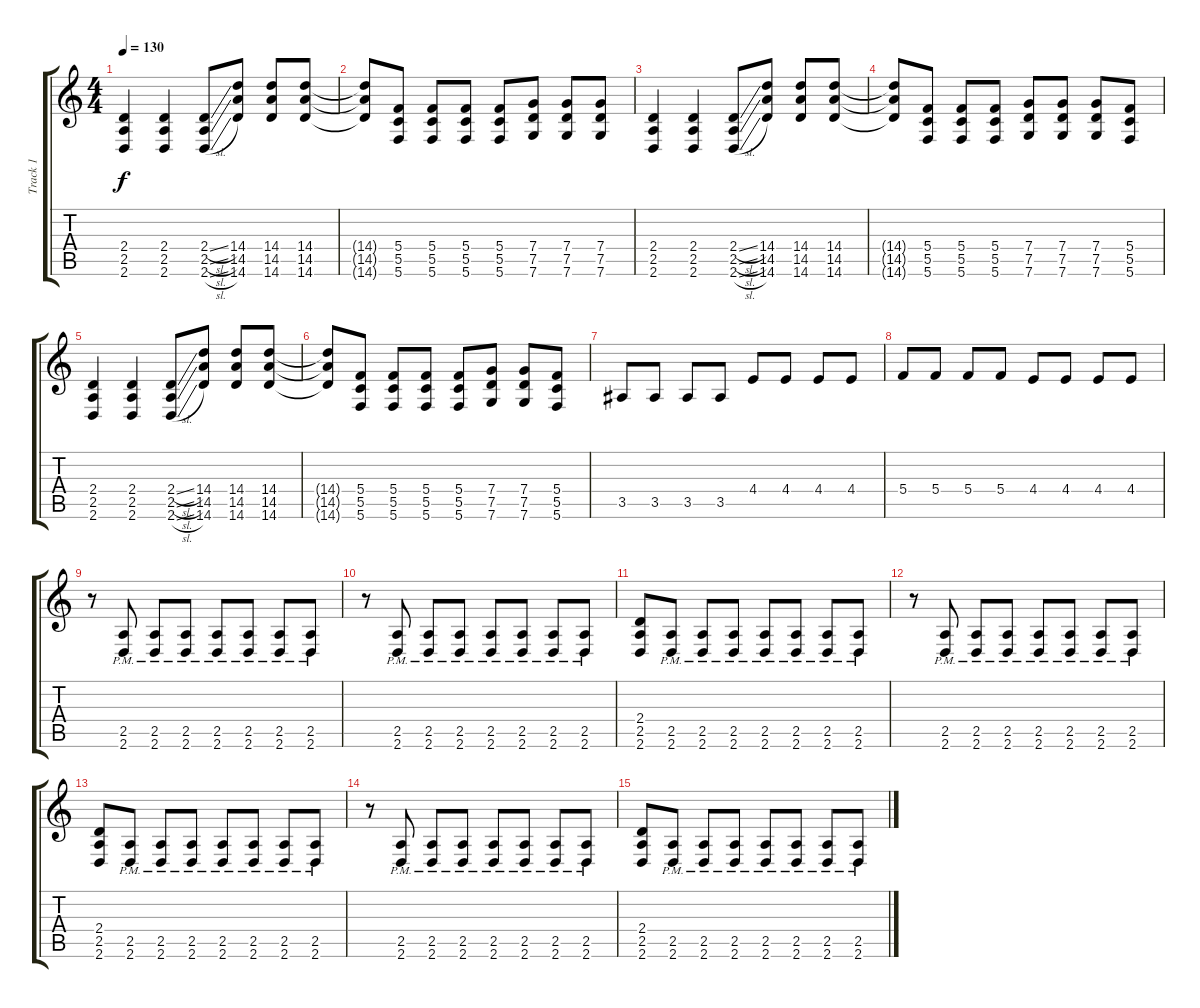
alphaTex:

\track ("Track 1" "Track 1") {instrument electricguitarclean}
\staff {score tabs}
\tuning (D4 A3 F3 C3 G2 C2) {hide}
\ts (4 4)
\tempo 130
\clef g2
\ks c
(2.4 2.5 2.6).4{dy f instrument distortionguitar} (2.4 2.5 2.6).4 (2.4{sl} 2.5{sl} 2.6{sl}).8 (14.4 14.5 14.6).8 (14.4 14.5 14.6).8 (14.4 14.5 14.6).8 |
(14.4{t} 14.5{t} 14.6{t}).8 (5.4 5.5 5.6).8 (5.4 5.5 5.6).8 (5.4 5.5 5.6).8 (5.4 5.5 5.6).8 (7.4 7.5 7.6).8 (7.4 7.5 7.6).8 (7.4 7.5 7.6).8 |
(2.4 2.5 2.6).4{instrument distortionguitar} (2.4 2.5 2.6).4 (2.4{sl} 2.5{sl} 2.6{sl}).8 (14.4 14.5 14.6).8 (14.4 14.5 14.6).8 (14.4 14.5 14.6).8 |
(14.4{t} 14.5{t} 14.6{t}).8 (5.4 5.5 5.6).8 (5.4 5.5 5.6).8 (5.4 5.5 5.6).8 (7.4 7.5 7.6).8 (7.4 7.5 7.6).8 (7.4 7.5 7.6).8 (5.4 5.5 5.6).8 |
(2.4 2.5 2.6).4{instrument distortionguitar} (2.4 2.5 2.6).4 (2.4{sl} 2.5{sl} 2.6{sl}).8 (14.4 14.5 14.6).8 (14.4 14.5 14.6).8 (14.4 14.5 14.6).8 |
(14.4{t} 14.5{t} 14.6{t}).8 (5.4 5.5 5.6).8 (5.4 5.5 5.6).8 (5.4 5.5 5.6).8 (5.4 5.5 5.6).8 (7.4 7.5 7.6).8 (7.4 7.5 7.6).8 (5.4 5.5 5.6).8 |
3.5.8 3.5.8 3.5.8 3.5.8 4.4.8 4.4.8 4.4.8 4.4.8 |
5.4.8 5.4.8 5.4.8 5.4.8 4.4.8 4.4.8 4.4.8 4.4.8 |
r.8 (2.5{pm} 2.6{pm}).8 (2.5{pm} 2.6{pm}).8 (2.5{pm} 2.6{pm}).8 (2.5{pm} 2.6{pm}).8 (2.5{pm} 2.6{pm}).8 (2.5{pm} 2.6{pm}).8 (2.5{pm} 2.6{pm}).8 |
r.8 (2.5{pm} 2.6{pm}).8 (2.5{pm} 2.6{pm}).8 (2.5{pm} 2.6{pm}).8 (2.5{pm} 2.6{pm}).8 (2.5{pm} 2.6{pm}).8 (2.5{pm} 2.6{pm}).8 (2.5{pm} 2.6{pm}).8 |
(2.4 2.5 2.6).8 (2.5{pm} 2.6{pm}).8 (2.5{pm} 2.6{pm}).8 (2.5{pm} 2.6{pm}).8 (2.5{pm} 2.6{pm}).8 (2.5{pm} 2.6{pm}).8 (2.5{pm} 2.6{pm}).8 (2.5{pm} 2.6{pm}).8 |
r.8 (2.5{pm} 2.6{pm}).8 (2.5{pm} 2.6{pm}).8 (2.5{pm} 2.6{pm}).8 (2.5{pm} 2.6{pm}).8 (2.5{pm} 2.6{pm}).8 (2.5{pm} 2.6{pm}).8 (2.5{pm} 2.6{pm}).8 |
(2.4 2.5 2.6).8 (2.5{pm} 2.6{pm}).8 (2.5{pm} 2.6{pm}).8 (2.5{pm} 2.6{pm}).8 (2.5{pm} 2.6{pm}).8 (2.5{pm} 2.6{pm}).8 (2.5{pm} 2.6{pm}).8 (2.5{pm} 2.6{pm}).8 |
r.8 (2.5{pm} 2.6{pm}).8 (2.5{pm} 2.6{pm}).8 (2.5{pm} 2.6{pm}).8 (2.5{pm} 2.6{pm}).8 (2.5{pm} 2.6{pm}).8 (2.5{pm} 2.6{pm}).8 (2.5{pm} 2.6{pm}).8 |
(2.4 2.5 2.6).8 (2.5{pm} 2.6{pm}).8 (2.5{pm} 2.6{pm}).8 (2.5{pm} 2.6{pm}).8 (2.5{pm} 2.6{pm}).8 (2.5{pm} 2.6{pm}).8 (2.5{pm} 2.6{pm}).8 (2.5{pm} 2.6{pm}).8
